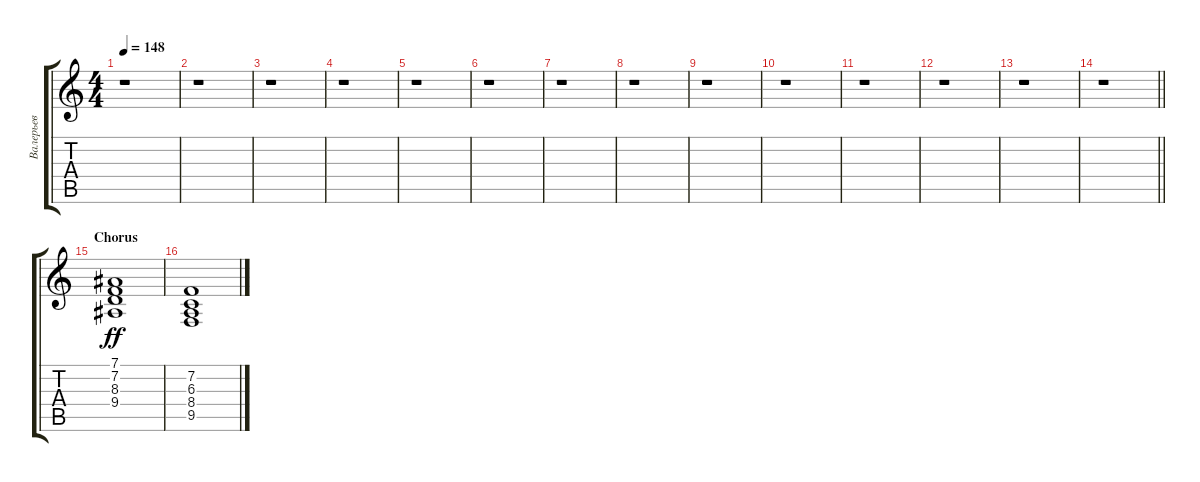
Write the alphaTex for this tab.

\track ("Валерьев" "Валерьев") {instrument stringensemble2}
\staff {score tabs}
\tuning (Eb4 Bb3 Gb3 Db3 Ab2 Eb2) {hide}
\ts (4 4)
\tempo 148
\clef g2
\ks c
r.1{dy f} |
r.1 |
r.1 |
r.1 |
r.1 |
r.1 |
r.1 |
r.1 |
r.1 |
r.1 |
r.1 |
r.1 |
r.1 |
\barLineRight lightlight
r.1 |
\section ("" "Chorus")
(7.1 7.2 8.3 9.4).1{dy ff} |
(7.2 6.3 8.4 9.5).1
